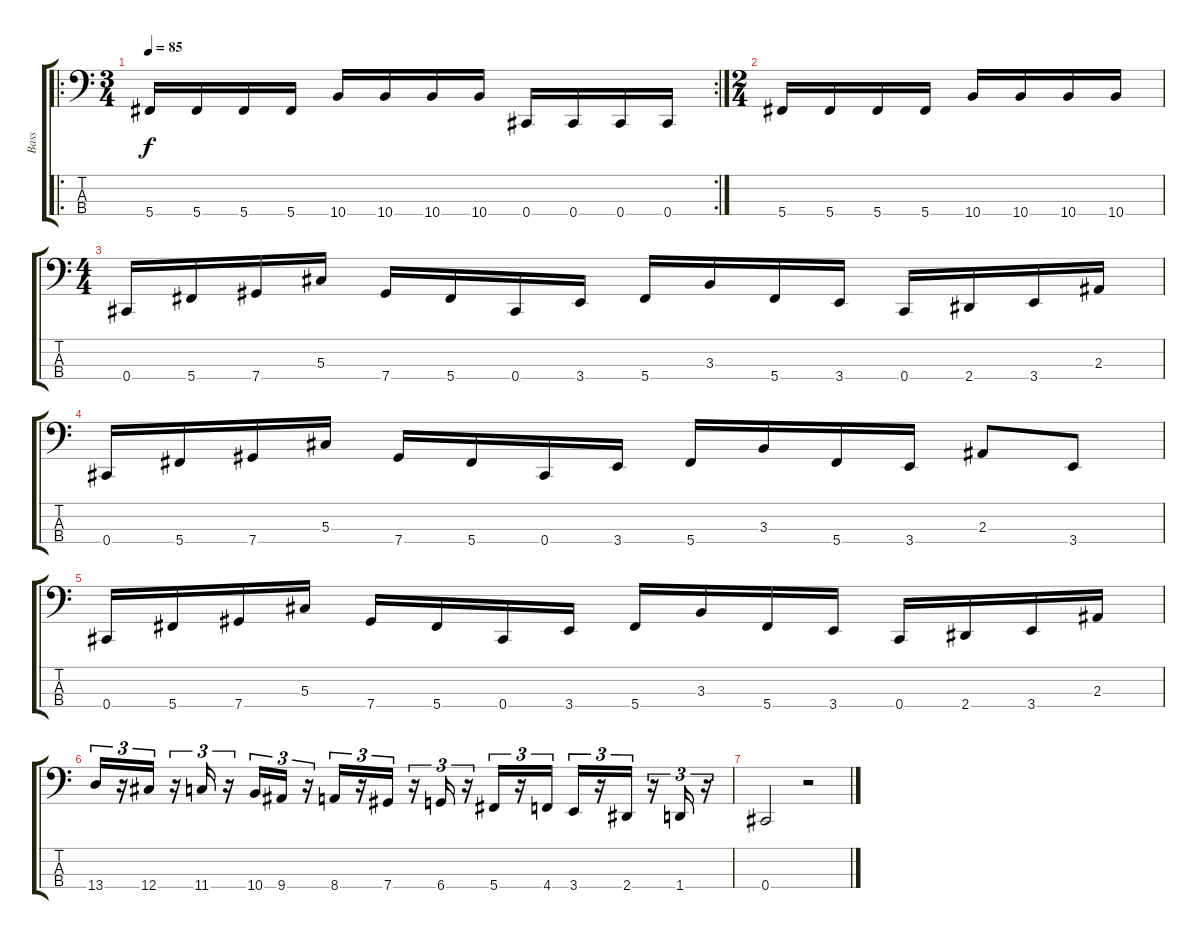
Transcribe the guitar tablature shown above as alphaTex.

\track ("Bass" "Bass") {instrument electricbassfinger}
\staff {score tabs}
\tuning (Gb2 Db2 Ab1 Db1) {hide}
\ro
\rc 2
\ts (3 4)
\tempo 85
\clef f4
\ks c
5.4.16{dy f} 5.4.16 5.4.16 5.4.16 10.4.16 10.4.16 10.4.16 10.4.16 0.4.16 0.4.16 0.4.16 0.4.16 |
\ts (2 4)
5.4.16 5.4.16 5.4.16 5.4.16 10.4.16 10.4.16 10.4.16 10.4.16 |
\ts (4 4)
0.4.16 5.4.16 7.4.16 5.3.16 7.4.16 5.4.16 0.4.16 3.4.16 5.4.16 3.3.16 5.4.16 3.4.16 0.4.16 2.4.16 3.4.16 2.3.16 |
0.4.16 5.4.16 7.4.16 5.3.16 7.4.16 5.4.16 0.4.16 3.4.16 5.4.16 3.3.16 5.4.16 3.4.16 2.3.8 3.4.8 |
0.4.16 5.4.16 7.4.16 5.3.16 7.4.16 5.4.16 0.4.16 3.4.16 5.4.16 3.3.16 5.4.16 3.4.16 0.4.16 2.4.16 3.4.16 2.3.16 |
13.4.16{tu (3 2)} r.16{tu (3 2)} 12.4.16{tu (3 2)} r.16{tu (3 2)} 11.4.16{tu (3 2)} r.16{tu (3 2)} 10.4.16{tu (3 2)} 9.4.16{tu (3 2)} r.16{tu (3 2)} 8.4.16{tu (3 2)} r.16{tu (3 2)} 7.4.16{tu (3 2)} r.16{tu (3 2)} 6.4.16{tu (3 2)} r.16{tu (3 2)} 5.4.16{tu (3 2)} r.16{tu (3 2)} 4.4.16{tu (3 2)} 3.4.16{tu (3 2)} r.16{tu (3 2)} 2.4.16{tu (3 2)} r.16{tu (3 2)} 1.4.16{tu (3 2)} r.16{tu (3 2)} |
0.4.2 r.2
